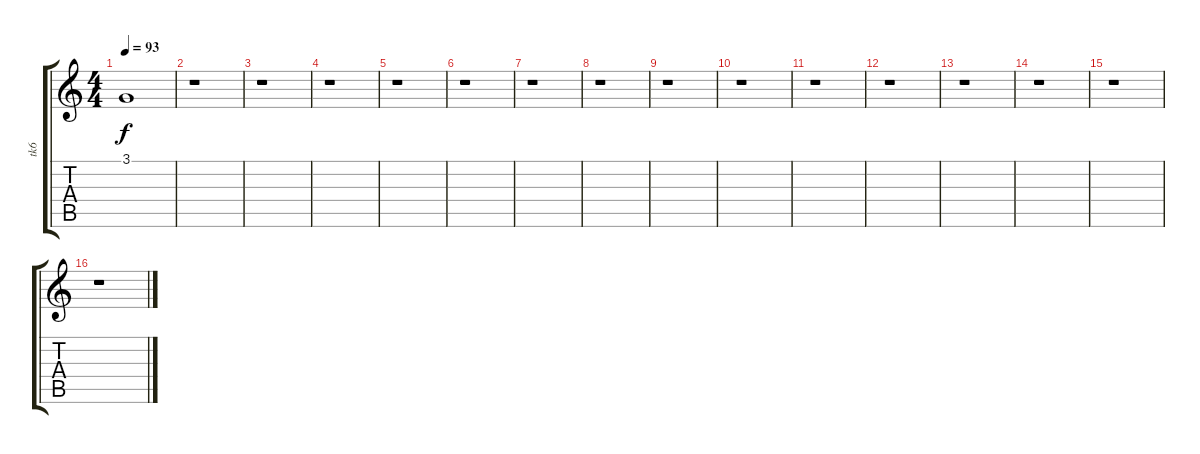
\track ("tk6" "tk6") {instrument oboe}
\staff {score tabs}
\tuning (E4 B3 G3 D3 A2 E2) {hide}
\ts (4 4)
\tempo 93
\clef g2
\ks c
3.1{t}.1{dy f} |
r.1 |
r.1 |
r.1 |
r.1 |
r.1 |
r.1 |
r.1 |
r.1 |
r.1 |
r.1 |
r.1 |
r.1 |
r.1 |
r.1 |
r.1
